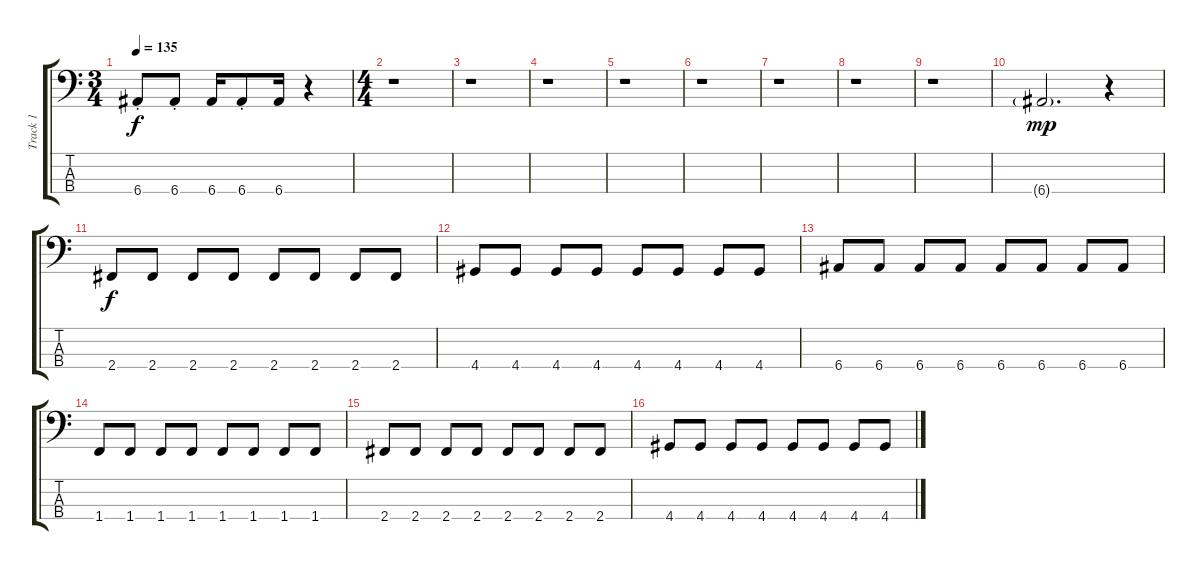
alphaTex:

\track ("Track 1" "Track 1") {instrument electricbassfinger}
\staff {score tabs}
\tuning (G2 D2 A1 E1) {hide}
\ts (3 4)
\tempo 135
\clef f4
\ks c
6.4{st}.8{dy f} 6.4{st}.8 6.4.16 6.4{st}.8 6.4.16 r.4 |
\ts (4 4)
r.1 |
r.1 |
r.1 |
r.1 |
r.1 |
r.1 |
r.1 |
r.1 |
6.4{g}.2{d dy mp} r.4 |
2.4.8{dy f} 2.4.8 2.4.8 2.4.8 2.4.8 2.4.8 2.4.8 2.4.8 |
4.4.8 4.4.8 4.4.8 4.4.8 4.4.8 4.4.8 4.4.8 4.4.8 |
6.4.8 6.4.8 6.4.8 6.4.8 6.4.8 6.4.8 6.4.8 6.4.8 |
1.4.8 1.4.8 1.4.8 1.4.8 1.4.8 1.4.8 1.4.8 1.4.8 |
2.4.8 2.4.8 2.4.8 2.4.8 2.4.8 2.4.8 2.4.8 2.4.8 |
4.4.8 4.4.8 4.4.8 4.4.8 4.4.8 4.4.8 4.4.8 4.4.8
